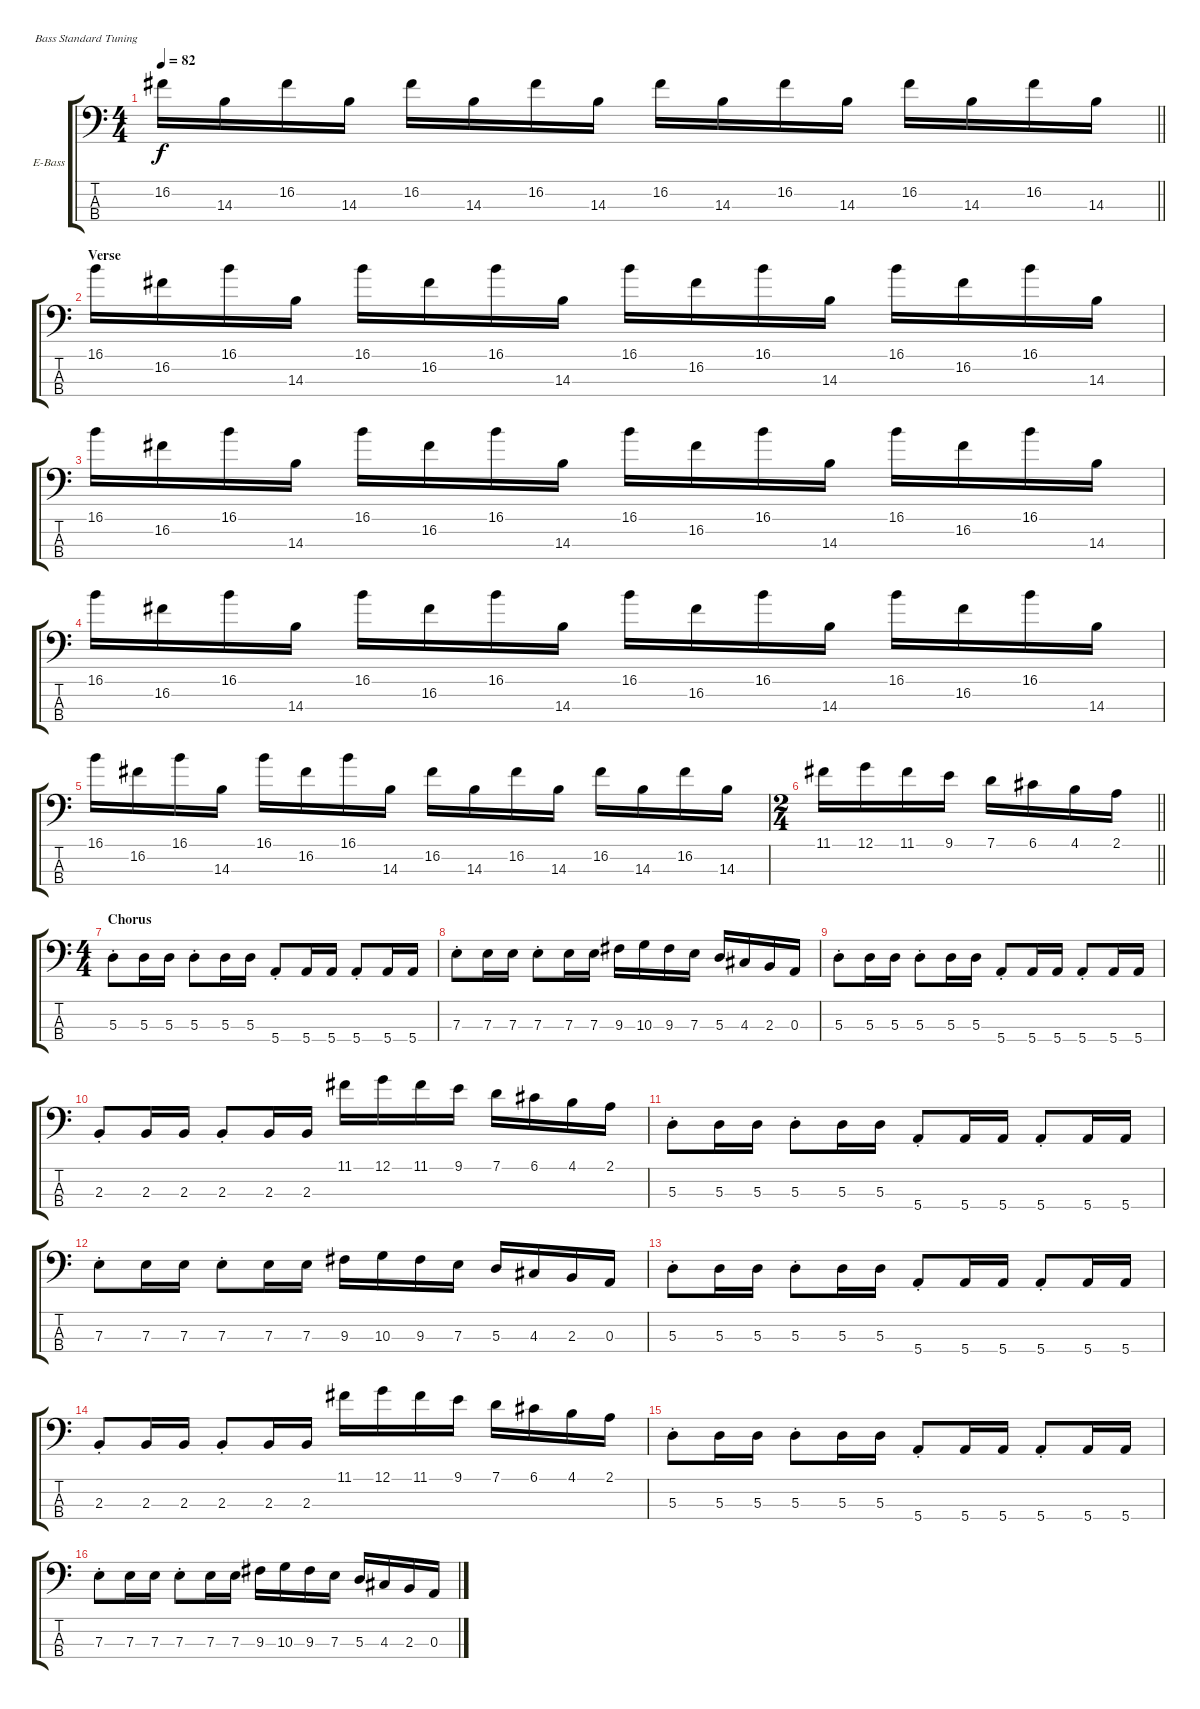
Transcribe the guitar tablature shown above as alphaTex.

\bracketExtendMode groupsimilarinstruments
\firstSystemTrackNameOrientation horizontal
\otherSystemsTrackNameOrientation horizontal
\track ("Dubinin" "E-Bass") {instrument electricbassfinger}
\staff {score tabs}
\tuning (G2 D2 A1 E1)
\ts (4 4)
\tempo 82
\clef f4
\barLineRight lightlight
\ks c
16.2.16{dy f} 14.3.16 16.2.16 14.3.16 16.2.16 14.3.16 16.2.16 14.3.16 16.2.16 14.3.16 16.2.16 14.3.16 16.2.16 14.3.16 16.2.16 14.3.16 |
\section ("" "Verse")
16.1.16 16.2.16 16.1.16 14.3.16 16.1.16 16.2.16 16.1.16 14.3.16 16.1.16 16.2.16 16.1.16 14.3.16 16.1.16 16.2.16 16.1.16 14.3.16 |
16.1.16 16.2.16 16.1.16 14.3.16 16.1.16 16.2.16 16.1.16 14.3.16 16.1.16 16.2.16 16.1.16 14.3.16 16.1.16 16.2.16 16.1.16 14.3.16 |
16.1.16 16.2.16 16.1.16 14.3.16 16.1.16 16.2.16 16.1.16 14.3.16 16.1.16 16.2.16 16.1.16 14.3.16 16.1.16 16.2.16 16.1.16 14.3.16 |
16.1.16 16.2.16 16.1.16 14.3.16 16.1.16 16.2.16 16.1.16 14.3.16 16.2.16 14.3.16 16.2.16 14.3.16 16.2.16 14.3.16 16.2.16 14.3.16 |
\ts (2 4)
\beaming (8 2 2)
\barLineRight lightlight
11.1.16 12.1.16 11.1.16 9.1.16 7.1.16 6.1.16 4.1.16 2.1.16 |
\ts (4 4)
\beaming (8 2 2 2 2)
\section ("" "Chorus")
5.3{st}.8 5.3.16 5.3.16 5.3{st}.8 5.3.16 5.3.16 5.4{st}.8 5.4.16 5.4.16 5.4{st}.8 5.4.16 5.4.16 |
7.3{st}.8 7.3.16 7.3.16 7.3{st}.8 7.3.16 7.3.16 9.3.16 10.3.16 9.3.16 7.3.16 5.3.16 4.3.16 2.3.16 0.3.16 |
5.3{st}.8 5.3.16 5.3.16 5.3{st}.8 5.3.16 5.3.16 5.4{st}.8 5.4.16 5.4.16 5.4{st}.8 5.4.16 5.4.16 |
2.3{st}.8 2.3.16 2.3.16 2.3{st}.8 2.3.16 2.3.16 11.1.16 12.1.16 11.1.16 9.1.16 7.1.16 6.1.16 4.1.16 2.1.16 |
5.3{st}.8 5.3.16 5.3.16 5.3{st}.8 5.3.16 5.3.16 5.4{st}.8 5.4.16 5.4.16 5.4{st}.8 5.4.16 5.4.16 |
7.3{st}.8 7.3.16 7.3.16 7.3{st}.8 7.3.16 7.3.16 9.3.16 10.3.16 9.3.16 7.3.16 5.3.16 4.3.16 2.3.16 0.3.16 |
5.3{st}.8 5.3.16 5.3.16 5.3{st}.8 5.3.16 5.3.16 5.4{st}.8 5.4.16 5.4.16 5.4{st}.8 5.4.16 5.4.16 |
2.3{st}.8 2.3.16 2.3.16 2.3{st}.8 2.3.16 2.3.16 11.1.16 12.1.16 11.1.16 9.1.16 7.1.16 6.1.16 4.1.16 2.1.16 |
5.3{st}.8 5.3.16 5.3.16 5.3{st}.8 5.3.16 5.3.16 5.4{st}.8 5.4.16 5.4.16 5.4{st}.8 5.4.16 5.4.16 |
7.3{st}.8 7.3.16 7.3.16 7.3{st}.8 7.3.16 7.3.16 9.3.16 10.3.16 9.3.16 7.3.16 5.3.16 4.3.16 2.3.16 0.3.16
